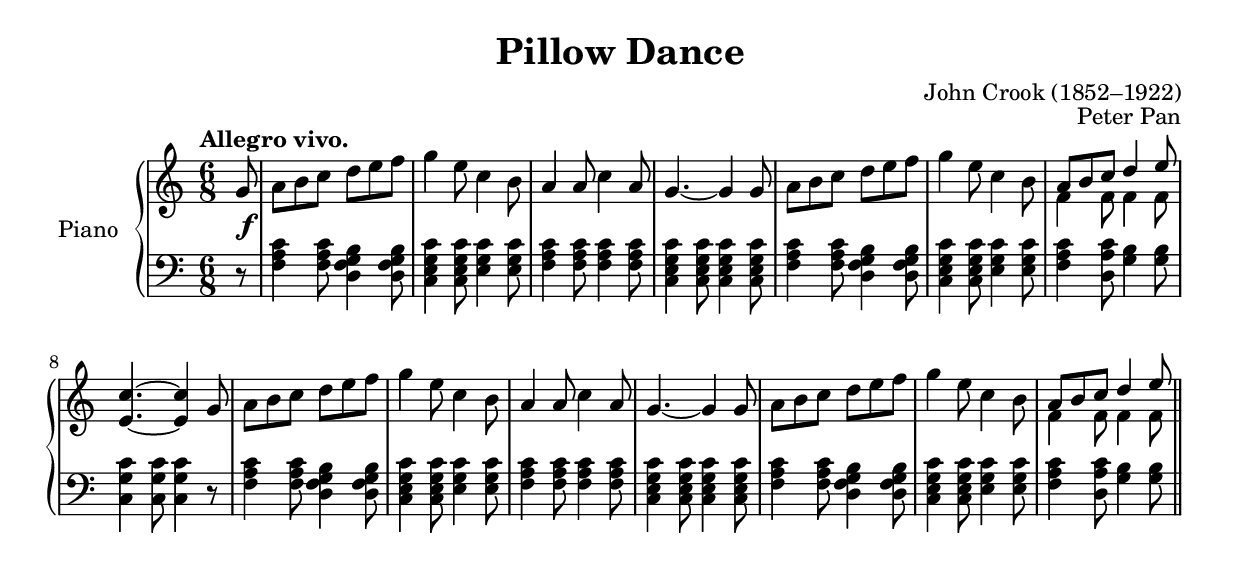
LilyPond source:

\version "2.19.52"
\language "english"
\include "Peter_Pan.ily"

\include "articulate.ly"

\header {
  title = "Pillow Dance"
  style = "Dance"
}

\tagGroup #'(midi-only score-only)


dynamicsOne = {
		s8\f	|
	s2.*15		|
}

upperOne = \relative c'' {
  \repeat unfold 2 {
						g8	|
    \repeat unfold 2 {
	a	b	c	d	e	f	|
	g4		e8	c4		b8	|
    }
    \alternative {
      {
	a4		a8	c4		a8	|
	g4.~			g4		g8	|
      }
      {
        << {
	a8	b	c	d4		e8	|
        } \\ {
	f,4		f8	f4		f8	|
        } >>
      }
    }
  }
  \alternative {
    {
	<e c'>4.~		q4		%…
    }
    {}
  }
}

lowerOne = \relative c {
  \repeat unfold 2 {
						r8	|
    \repeat unfold 2 {
	<f a c>4	q8	<d f g b>4	q8	|
	<c e g c>4	q8	<e g c>4	q8	|
    }
    \alternative {
      {
	<f a c>4	q8	q4		q8	|
	<c e g c>4	q8	q4		q8	|
      }
      {
	<f a c>4	<d a'c>8<g b>4		q8	|
      }
    }
  }
  \alternative {
    {
	<c, g' c>4	q8	q4		%…
    }
    {}
  }
}

pedalOne = {
		s8	|
	s2.*15		|
}


dynamics = {
  \set Score.tempoHideNote = ##t

  \time 6/8
  \tempo "Allegro vivo." 4 = 140

  \partial 8
  \dynamicsOne
  \bar "||"
}

upper = {
  \clef treble

  \key c \major
  \upperOne
}

lower = {
  \clef bass

  \key c \major
  \lowerOne
}

pedal = {
  \pedalOne
}

\score {
  \new PianoStaff
    \with {
      instrumentName = #"Piano"
    }
  \keepWithTag #'score-only
  <<
    \new Staff = "upper" \upper
    \new Dynamics = "dynamics" \dynamics
    \new Staff = "lower" \lower
    \new Dynamics = "pedal" \pedal
  >>
  \layout {}
}

\score {
  \new PianoStaff
    \with {
      midiInstrument = #"acoustic grand"
    }
  \keepWithTag #'midi-only
  <<
    \new Staff = "upper"
    % \articulate
    \unfoldRepeats
    <<
      \upper
      \dynamics
      \pedal
    >>
    \new Staff = "lower"
    % \articulate
    \unfoldRepeats
    <<
      \lower
      \dynamics
      \pedal
    >>
  >>
  \midi {}
  % \layout {}
}

